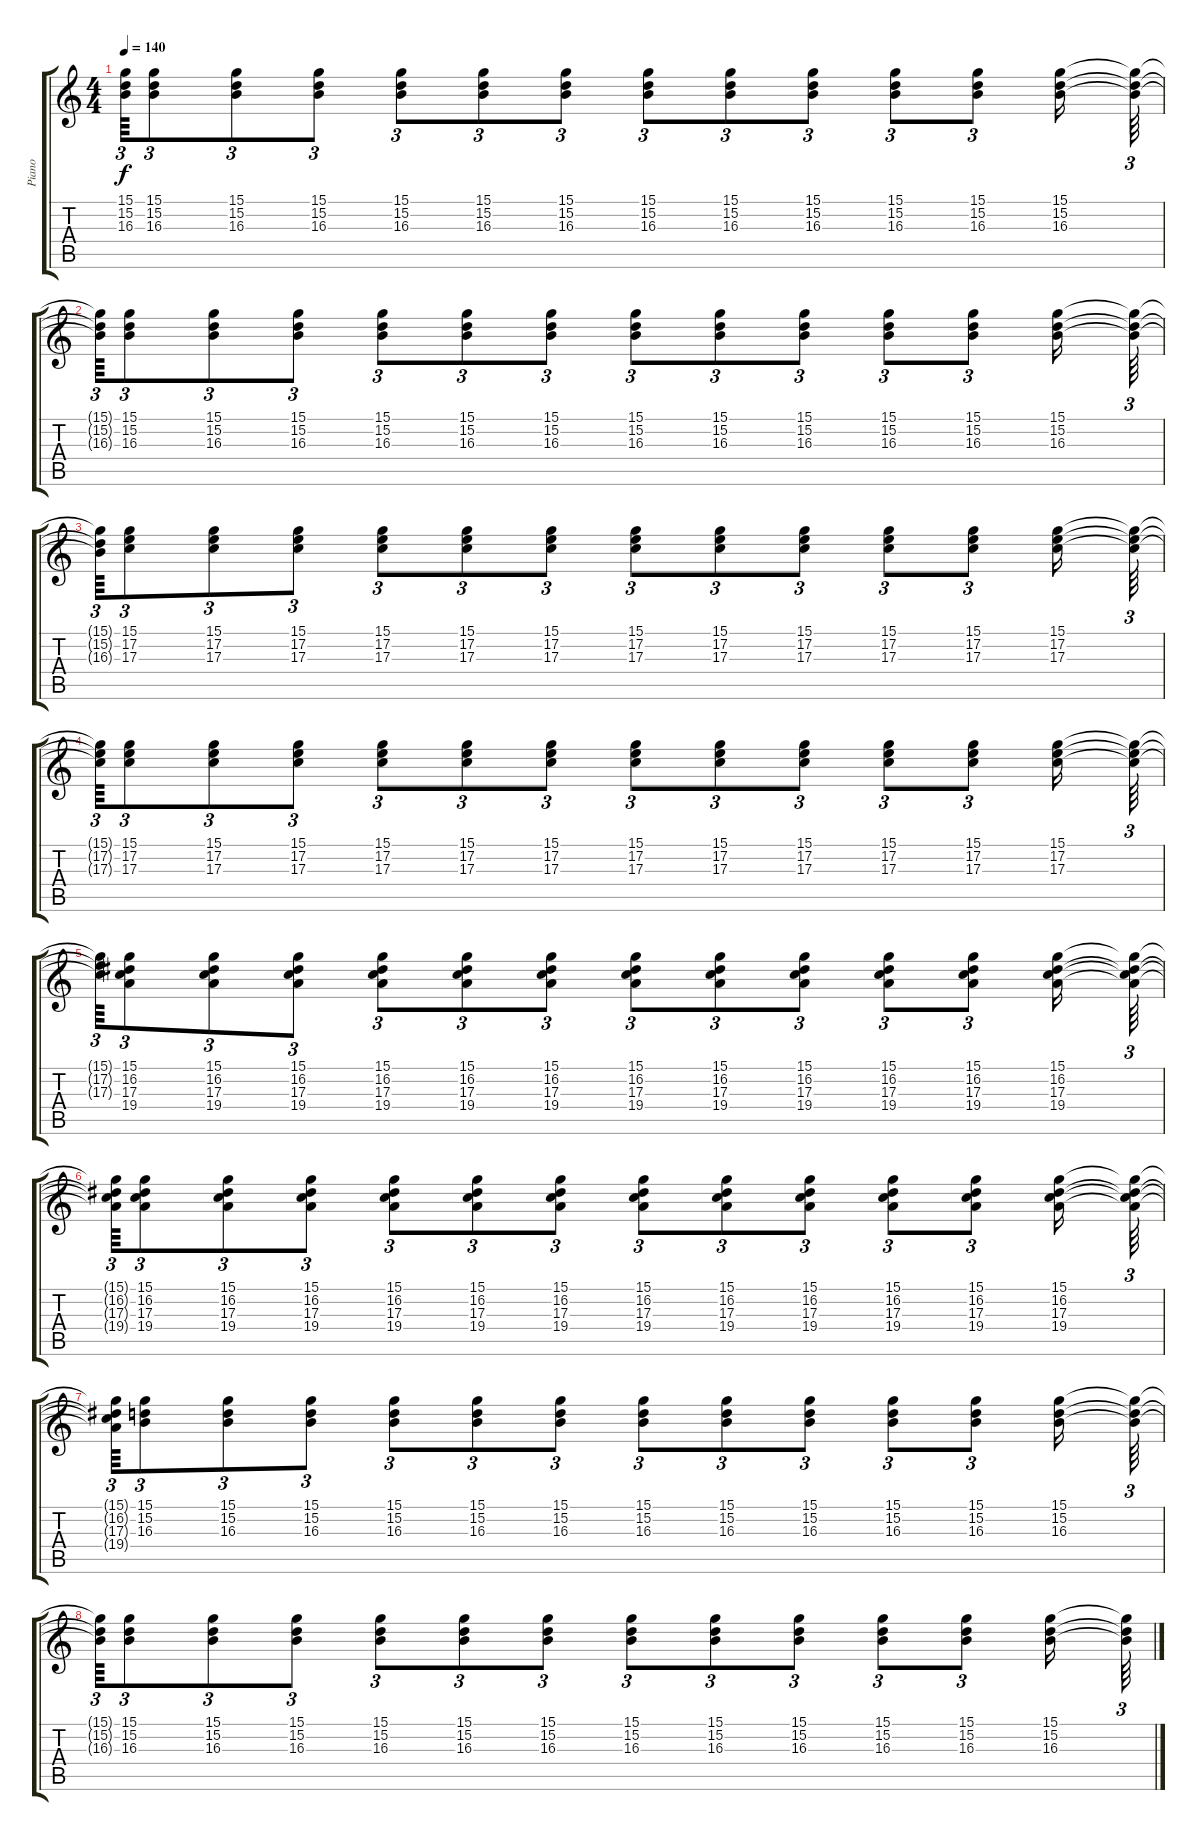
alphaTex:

\track ("Piano" "Piano") {instrument brightacousticpiano}
\staff {score tabs}
\tuning (E4 B3 G3 D3 A2 E2) {hide}
\ts (4 4)
\tempo 140
\clef g2
\ks c
(15.1{t} 15.2{t} 16.3{t}).64{tu (3 2) dy f} (15.1 15.2 16.3).8{tu (3 2)} (15.1 15.2 16.3).8{tu (3 2)} (15.1 15.2 16.3).8{tu (3 2)} (15.1 15.2 16.3).8{tu (3 2)} (15.1 15.2 16.3).8{tu (3 2)} (15.1 15.2 16.3).8{tu (3 2)} (15.1 15.2 16.3).8{tu (3 2)} (15.1 15.2 16.3).8{tu (3 2)} (15.1 15.2 16.3).8{tu (3 2)} (15.1 15.2 16.3).8{tu (3 2)} (15.1 15.2 16.3).8{tu (3 2)} (15.1 15.2 16.3).16 (15.1{t} 15.2{t} 16.3{t}).64{tu (3 2)} |
(15.1{t} 15.2{t} 16.3{t}).64{tu (3 2)} (15.1 15.2 16.3).8{tu (3 2)} (15.1 15.2 16.3).8{tu (3 2)} (15.1 15.2 16.3).8{tu (3 2)} (15.1 15.2 16.3).8{tu (3 2)} (15.1 15.2 16.3).8{tu (3 2)} (15.1 15.2 16.3).8{tu (3 2)} (15.1 15.2 16.3).8{tu (3 2)} (15.1 15.2 16.3).8{tu (3 2)} (15.1 15.2 16.3).8{tu (3 2)} (15.1 15.2 16.3).8{tu (3 2)} (15.1 15.2 16.3).8{tu (3 2)} (15.1 15.2 16.3).16 (15.1{t} 15.2{t} 16.3{t}).64{tu (3 2)} |
(15.1{t} 15.2{t} 16.3{t}).64{tu (3 2)} (15.1 17.2 17.3).8{tu (3 2)} (15.1 17.2 17.3).8{tu (3 2)} (15.1 17.2 17.3).8{tu (3 2)} (15.1 17.2 17.3).8{tu (3 2)} (15.1 17.2 17.3).8{tu (3 2)} (15.1 17.2 17.3).8{tu (3 2)} (15.1 17.2 17.3).8{tu (3 2)} (15.1 17.2 17.3).8{tu (3 2)} (15.1 17.2 17.3).8{tu (3 2)} (15.1 17.2 17.3).8{tu (3 2)} (15.1 17.2 17.3).8{tu (3 2)} (15.1 17.2 17.3).16 (15.1{t} 17.2{t} 17.3{t}).64{tu (3 2)} |
(15.1{t} 17.2{t} 17.3{t}).64{tu (3 2)} (15.1 17.2 17.3).8{tu (3 2)} (15.1 17.2 17.3).8{tu (3 2)} (15.1 17.2 17.3).8{tu (3 2)} (15.1 17.2 17.3).8{tu (3 2)} (15.1 17.2 17.3).8{tu (3 2)} (15.1 17.2 17.3).8{tu (3 2)} (15.1 17.2 17.3).8{tu (3 2)} (15.1 17.2 17.3).8{tu (3 2)} (15.1 17.2 17.3).8{tu (3 2)} (15.1 17.2 17.3).8{tu (3 2)} (15.1 17.2 17.3).8{tu (3 2)} (15.1 17.2 17.3).16 (15.1{t} 17.2{t} 17.3{t}).64{tu (3 2)} |
(15.1{t} 17.2{t} 17.3{t}).64{tu (3 2)} (15.1 16.2 17.3 19.4).8{tu (3 2)} (15.1 16.2 17.3 19.4).8{tu (3 2)} (15.1 16.2 17.3 19.4).8{tu (3 2)} (15.1 16.2 17.3 19.4).8{tu (3 2)} (15.1 16.2 17.3 19.4).8{tu (3 2)} (15.1 16.2 17.3 19.4).8{tu (3 2)} (15.1 16.2 17.3 19.4).8{tu (3 2)} (15.1 16.2 17.3 19.4).8{tu (3 2)} (15.1 16.2 17.3 19.4).8{tu (3 2)} (15.1 16.2 17.3 19.4).8{tu (3 2)} (15.1 16.2 17.3 19.4).8{tu (3 2)} (15.1 16.2 17.3 19.4).16 (15.1{t} 16.2{t} 17.3{t} 19.4{t}).64{tu (3 2)} |
(15.1{t} 16.2{t} 17.3{t} 19.4{t}).64{tu (3 2)} (15.1 16.2 17.3 19.4).8{tu (3 2)} (15.1 16.2 17.3 19.4).8{tu (3 2)} (15.1 16.2 17.3 19.4).8{tu (3 2)} (15.1 16.2 17.3 19.4).8{tu (3 2)} (15.1 16.2 17.3 19.4).8{tu (3 2)} (15.1 16.2 17.3 19.4).8{tu (3 2)} (15.1 16.2 17.3 19.4).8{tu (3 2)} (15.1 16.2 17.3 19.4).8{tu (3 2)} (15.1 16.2 17.3 19.4).8{tu (3 2)} (15.1 16.2 17.3 19.4).8{tu (3 2)} (15.1 16.2 17.3 19.4).8{tu (3 2)} (15.1 16.2 17.3 19.4).16 (15.1{t} 16.2{t} 17.3{t} 19.4{t}).64{tu (3 2)} |
(15.1{t} 16.2{t} 17.3{t} 19.4{t}).64{tu (3 2)} (15.1 15.2 16.3).8{tu (3 2)} (15.1 15.2 16.3).8{tu (3 2)} (15.1 15.2 16.3).8{tu (3 2)} (15.1 15.2 16.3).8{tu (3 2)} (15.1 15.2 16.3).8{tu (3 2)} (15.1 15.2 16.3).8{tu (3 2)} (15.1 15.2 16.3).8{tu (3 2)} (15.1 15.2 16.3).8{tu (3 2)} (15.1 15.2 16.3).8{tu (3 2)} (15.1 15.2 16.3).8{tu (3 2)} (15.1 15.2 16.3).8{tu (3 2)} (15.1 15.2 16.3).16 (15.1{t} 15.2{t} 16.3{t}).64{tu (3 2)} |
(15.1{t} 15.2{t} 16.3{t}).64{tu (3 2)} (15.1 15.2 16.3).8{tu (3 2)} (15.1 15.2 16.3).8{tu (3 2)} (15.1 15.2 16.3).8{tu (3 2)} (15.1 15.2 16.3).8{tu (3 2)} (15.1 15.2 16.3).8{tu (3 2)} (15.1 15.2 16.3).8{tu (3 2)} (15.1 15.2 16.3).8{tu (3 2)} (15.1 15.2 16.3).8{tu (3 2)} (15.1 15.2 16.3).8{tu (3 2)} (15.1 15.2 16.3).8{tu (3 2)} (15.1 15.2 16.3).8{tu (3 2)} (15.1 15.2 16.3).16 (15.1{t} 15.2{t} 16.3{t}).64{tu (3 2)}
